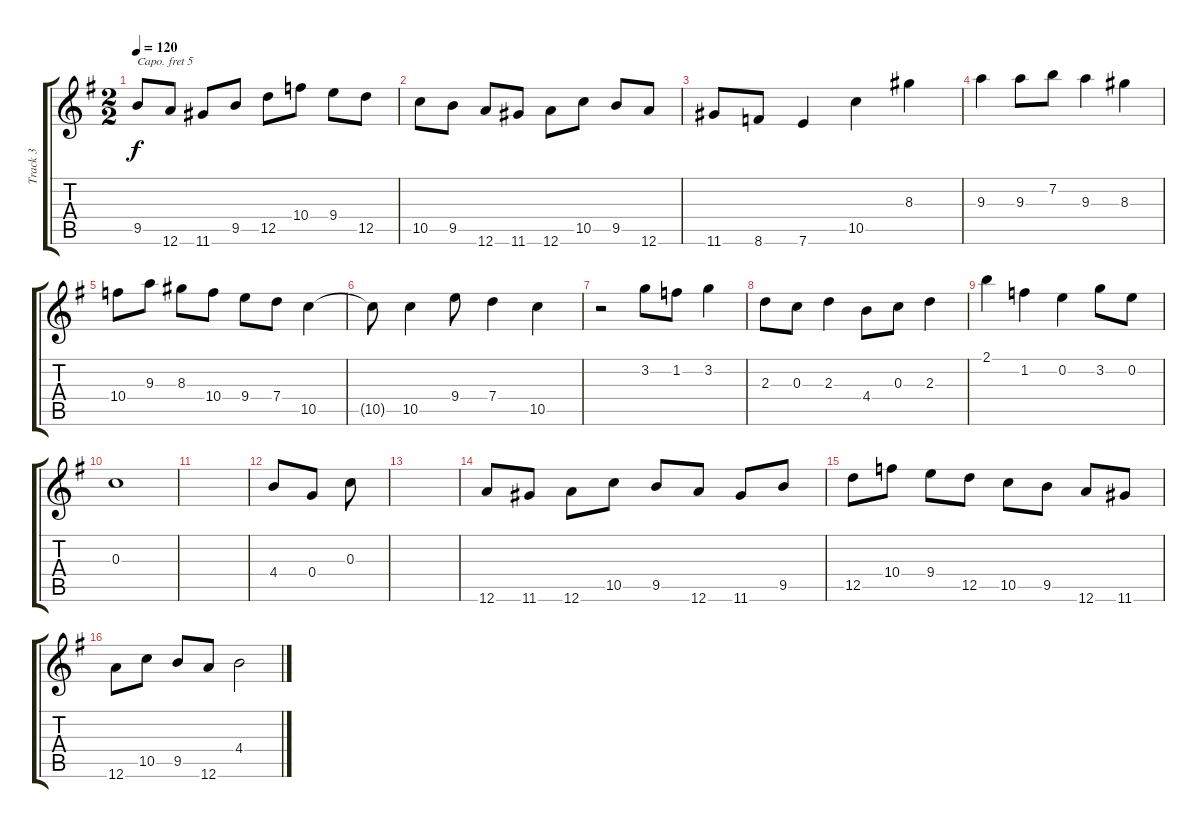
\track ("Track 3" "Track 3") {instrument acousticguitarnylon}
\staff {score tabs}
\capo 5
\tuning (E4 B3 G3 D3 A2 E2) {hide}
\ts (2 2)
\tempo 120
\clef g2
\ks eminor
9.5.8{dy f} 12.6.8 11.6.8 9.5.8 12.5.8 10.4.8 9.4.8 12.5.8 |
10.5.8 9.5.8 12.6.8 11.6.8 12.6.8 10.5.8 9.5.8 12.6.8 |
11.6.8 8.6.8 7.6.4 10.5.4 8.3.4 |
9.3.4 9.3.8 7.2.8 9.3.4 8.3.4 |
10.4.8 9.3.8 8.3.8 10.4.8 9.4.8 7.4.8 10.5.4 |
10.5{t}.8 10.5.4 9.4.8 7.4.4 10.5.4 |
r.2 3.2.8 1.2.8 3.2.4 |
2.3.8 0.3.8 2.3.4 4.4.8 0.3.8 2.3.4 |
2.1.4 1.2.4 0.2.4 3.2.8 0.2.8 |
0.3.1 |
|
4.4.8 0.4.8 0.3.8 |
|
12.6.8 11.6.8 12.6.8 10.5.8 9.5.8 12.6.8 11.6.8 9.5.8 |
12.5.8 10.4.8 9.4.8 12.5.8 10.5.8 9.5.8 12.6.8 11.6.8 |
12.6.8 10.5.8 9.5.8 12.6.8 4.4.2
